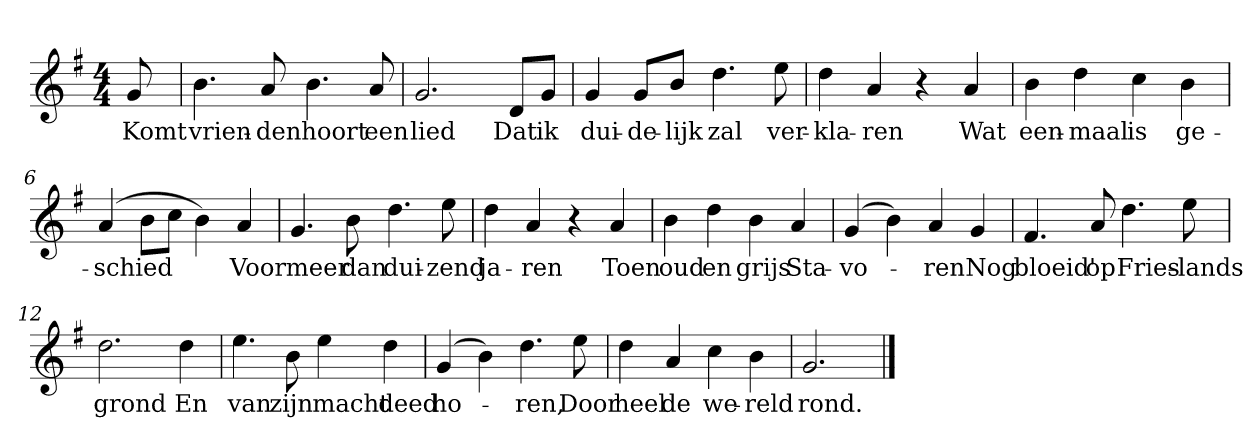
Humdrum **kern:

**kern	**text
*part1	*part1
*staff1	*staff1
*clefG2	*
*k[f#]	*
*G:	*
*M4/4	*
*MM120	*
=	=
8g	Komt
=1	=1
4.b	vrien-
8a	-den
4.b	hoort
8a	een
=2	=2
2.g	lied
8d/L	Dat
8g/J	ik
=3	=3
4g	dui-
8g/L	-de-
8b/J	-lijk
4.dd	zal
8ee	ver-
=4	=4
4dd	-kla-
4a	-ren
4r	.
4a	Wat
=5	=5
4b	een-
4dd	-maal
4cc	is
4b	ge-
=6	=6
(4a	-schied
8b\L	.
8cc\J	.
4b)	.
4a	Voor
=7	=7
4.g	meer
8b	dan
4.dd	dui-
8ee	-zend
=8	=8
4dd	ja-
4a	-ren
4r	.
4a	Toen
=9	=9
4b	oud
4dd	en
4b	grijs
4a	Sta-
=10	=10
(4g	-vo-
4b)	.
4a	-ren
4g	Nog
=11	=11
4.f#	bloeid'
8a	op
4.dd	Fries-
8ee	-lands
=12	=12
2.dd	grond
4dd	En
=13	=13
4.ee	van
8b	zijn
4ee	macht
4dd	deed
=14	=14
(4g	ho-
4b)	.
4.dd	-ren,
8ee	Door
=15	=15
4dd	heel
4a	de
4cc	we-
4b	-reld
=16	=16
2.g	rond.
==	==
*-	*-
